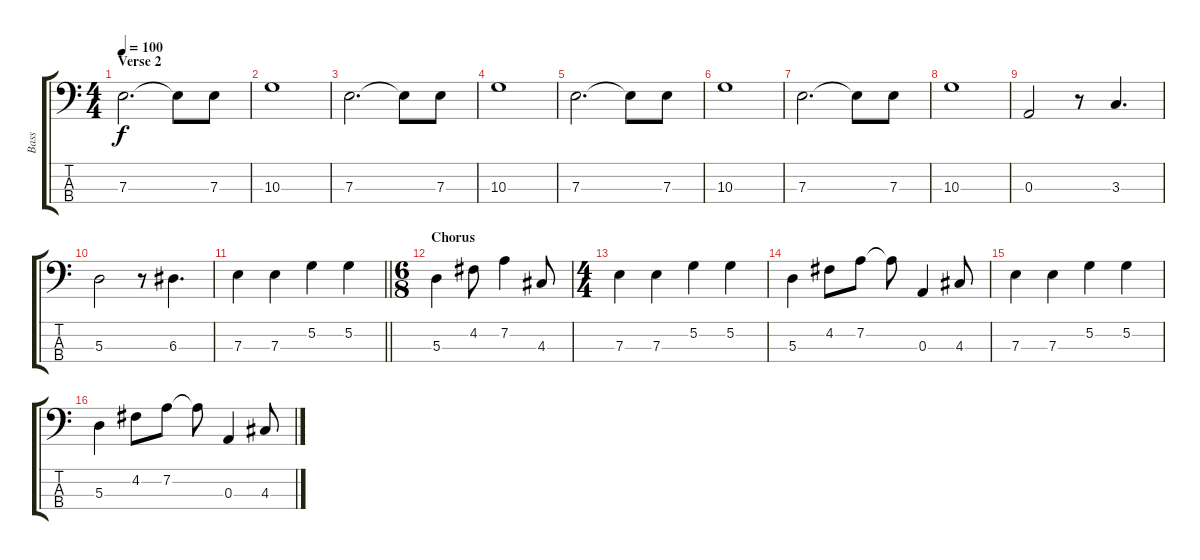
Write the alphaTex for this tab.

\track ("Bass" "Bass") {instrument electricbassfinger}
\staff {score tabs}
\tuning (G2 D2 A1 E1) {hide}
\ts (4 4)
\section ("" "Verse 2")
\tempo 100
\clef f4
\ks c
7.3.2{d dy f} 7.3{t}.8 7.3.8 |
10.3.1 |
7.3.2{d} 7.3{t}.8 7.3.8 |
10.3.1 |
7.3.2{d} 7.3{t}.8 7.3.8 |
10.3.1 |
7.3.2{d} 7.3{t}.8 7.3.8 |
10.3.1 |
0.3.2 r.8 3.3.4{d} |
5.3.2 r.8 6.3.4{d} |
\barLineRight lightlight
7.3.4 7.3.4 5.2.4 5.2.4 |
\ts (6 8)
\section ("" "Chorus")
5.3.4 4.2.8 7.2.4 4.3.8 |
\ts (4 4)
7.3.4 7.3.4 5.2.4 5.2.4 |
5.3.4 4.2.8 7.2.8 7.2{t}.8 0.3.4 4.3.8 |
7.3.4 7.3.4 5.2.4 5.2.4 |
5.3.4 4.2.8 7.2.8 7.2{t}.8 0.3.4 4.3.8
